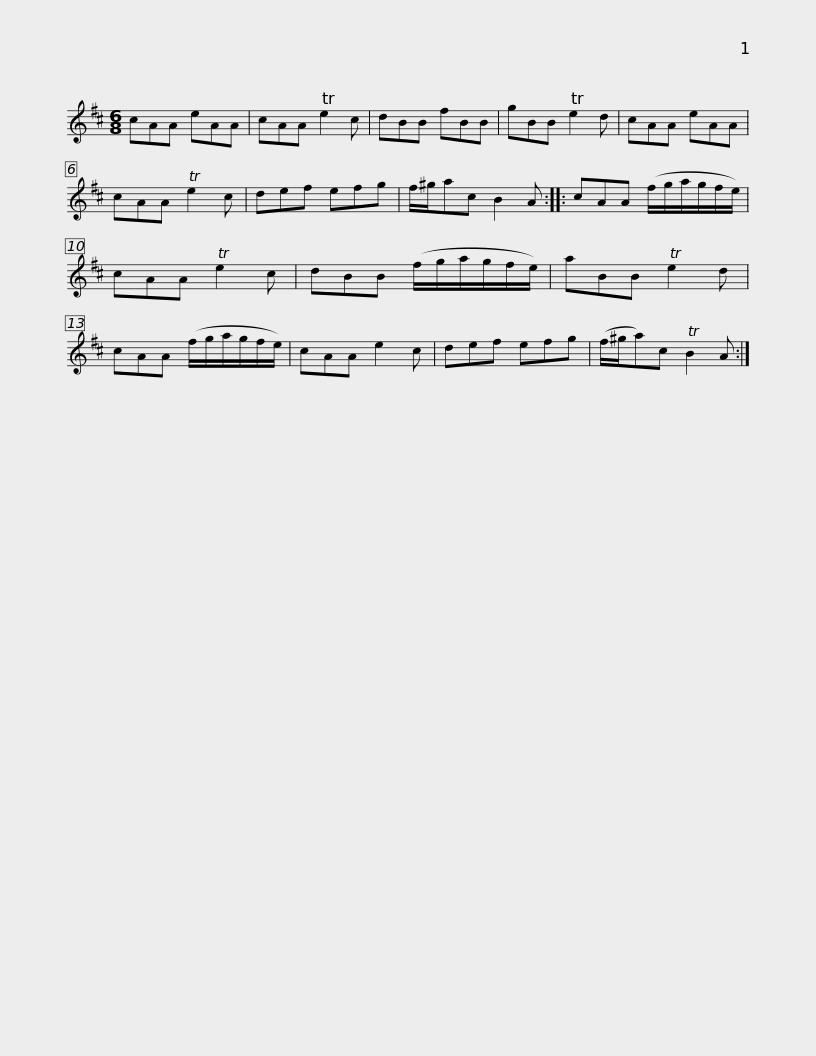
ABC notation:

X:1
L:1/8
M:6/8
I:linebreak $
K:D
V:1 treble
V:1
 cAA eAA | cAA Te2 c | dBB fBB | gBB Te2 d | cAA eAA | %5
 cAA Te2 c | def efg |$ f/^g/ac B2 A :: cAA (f/g/a/g/f/e/) | cAA Te2 c | %10
 dBB (f/g/a/g/f/e/) | aBB Te2 d | cAA (f/g/a/g/f/e/) |$ cAA e2 c | def efg | %15
 (f/^g/a)c TB2 A :| %16
